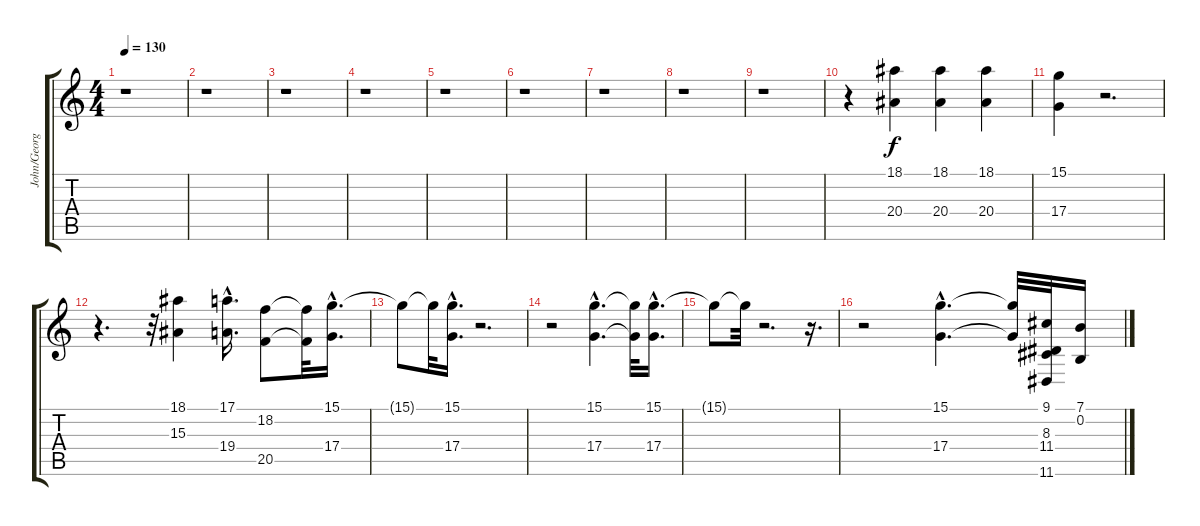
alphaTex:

\track ("John/George" "John/Georg") {instrument altosax}
\staff {score tabs}
\tuning (E4 B3 G3 D3 A2 E2) {hide}
\ts (4 4)
\tempo 130
\clef g2
\ks c
r.1{dy f} |
r.1 |
r.1 |
r.1 |
r.1 |
r.1 |
r.1 |
r.1 |
r.1 |
r.4 (18.1 20.4).4 (18.1 20.4).4 (18.1 20.4).4 |
(15.1 17.4).4 r.2{d} |
r.4{d} r.32 (18.1 15.3).4 (17.1{hac} 19.4{hac}).16{d} (18.2 20.5).8 (18.2{t} 20.5{t}).32 (15.1{hac} 17.4{hac}).16{d} |
15.1{t}.8 15.1{t}.32 (15.1{hac} 17.4{hac}).16{d} r.2{d} |
r.2 (15.1{hac} 17.4{hac}).4{d} (15.1{t} 17.4{t}).32 (15.1{hac} 17.4{hac}).16{d} |
15.1{t}.8 15.1{t}.32 r.2{d} r.16{d} |
r.2 (15.1{hac} 17.4{hac}).4{d} (15.1{t} 17.4{t}).32 (9.1 8.3 11.4 11.6).32 (7.1 0.2).16
